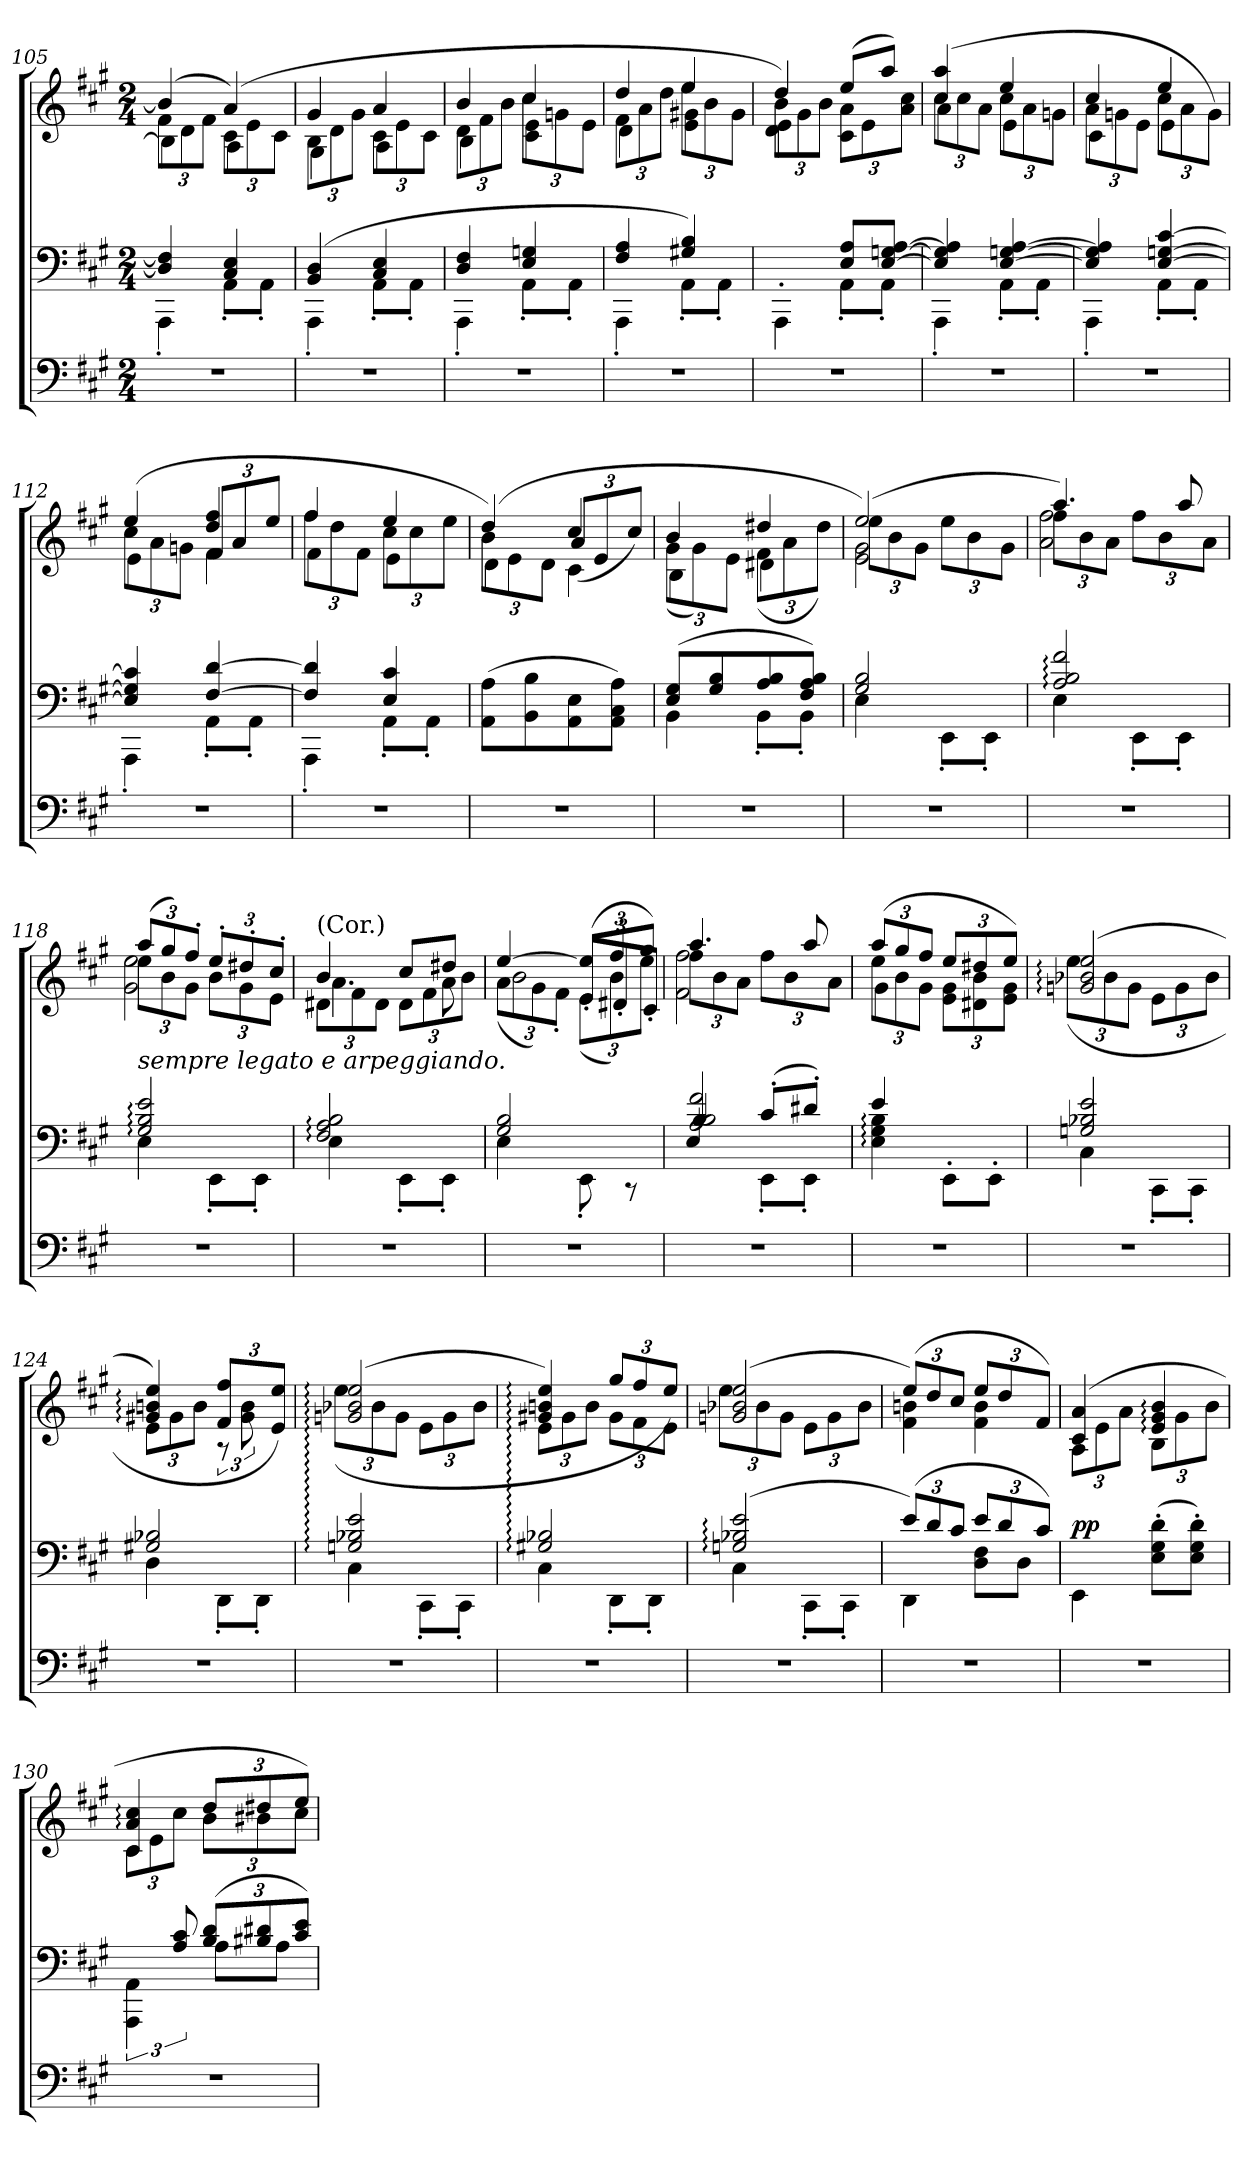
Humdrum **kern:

**kern	**kern	**kern	**dynam
*part1	*part1	*part1	*part1
*staff3	*staff2	*staff1	*staff1/2/3
*clefF4	*clefF4	*clefG2	*
*k[f#c#g#]	*k[f#c#g#]	*k[f#c#g#]	*
*M2/4	*M2/4	*M2/4	*
=105	=105	=105	=105
*	*^	*^	*
*	*	*	*	*Xbrackettup	*
*	*	*	*	*^	*
2r	4D]/ 4F#]/	4AAA'\	(>4b/]	12f#\L	4B\]	.
.	.	.	.	12d\	.	.
.	.	.	.	12f#\J	.	.
.	4C#/ 4E/	8AA'\L	(>4a/)	12c#\L	4A\	.
.	.	.	.	12e\	.	.
.	.	8AA'\J	.	.	.	.
.	.	.	.	12c#\J	.	.
=106	=106	=106	=106	=106	=106	=106
2r	(>4BB/ 4D/	4AAA'\	4g#/	12B\L	4G#\	.
.	.	.	.	12d\	.	.
.	.	.	.	12g#\J	.	.
.	4C#/ 4E/	8AA'\L	4a:/	12c#\L	4A\	.
.	.	.	.	12e\	.	.
.	.	8AA'\J	.	.	.	.
.	.	.	.	12c#\J	.	.
=107	=107	=107	=107	=107	=107	=107
2r	4D/ 4F#/	4AAA'\	4b:/	12d\L	4B\	.
.	.	.	.	12f#\	.	.
.	.	.	.	12b\J	.	.
.	4E/ 4Gn/	8AA'\L	4cc#:/	12cc#\L	4c#\ 4e\	.
.	.	.	.	12gn\	.	.
.	.	8AA'\J	.	.	.	.
.	.	.	.	12e\J	.	.
=108	=108	=108	=108	=108	=108	=108
2r	4F#/ 4A/	4AAA'\	4dd:/	12f#\L	4d\	.
.	.	.	.	12a\	.	.
.	.	.	.	12dd\J	.	.
.	4G#X/ 4B/)	8AA'\L	4ee:/	12ee\L	4e\ 4g#X\	.
.	.	.	.	12b\	.	.
.	.	8AA'\J	.	.	.	.
.	.	.	.	12g#\J	.	.
=109	=109	=109	=109	=109	=109	=109
2r	4ryy	4AAA'\	4dd:/)	12b\L	4d\ 4e\	.
.	.	.	.	12g#\	.	.
.	.	.	.	12b\J	.	.
.	8E/ 8A/L	8AA'\L	(>8ee/L	12c#\ 12a\L	4ryy	.
.	.	.	.	12e\	.	.
.	[8E/ [8Gn/ [8A/J	8AA'\J	8aa/J)	.	.	.
.	.	.	.	12a\ 12cc#\J	.	.
=110	=110	=110	=110	=110	=110	=110
2r	4E]/ 4G]/ 4A]/	4AAA'\	(>4cc#/ 4aa/	12cc#\L	4a\	.
.	.	.	.	12cc#\	.	.
.	.	.	.	12a\J	.	.
.	[4E/ [4Gn/ [4A/	8AA'\L	4ee/	12cc#\L	4e\	.
.	.	.	.	12a\	.	.
.	.	8AA'\J	.	.	.	.
.	.	.	.	12gn\J	.	.
=111	=111	=111	=111	=111	=111	=111
2r	4E]/ 4G]/ 4A]/	4AAA'\	4cc#/	12a\L	4c#\	.
.	.	.	.	12gn\	.	.
.	.	.	.	12e\J	.	.
.	[4E/ [4Gn/ [4c#/	8AA'\L	4ee/	12cc#\L	4e\	.
.	.	.	.	12a\	.	.
.	.	8AA'\J	.	.	.	.
.	.	.	.	12g\J)	.	.
=112	=112	=112	=112	=112	=112	=112
2r	4E]/ 4G]/ 4c#]/	4AAA'\	(>4ee/	12cc#\L	4e\	.
.	.	.	.	12a\	.	.
.	.	.	.	12gn\J	.	.
.	[4F#/ [4d/	8AA'\L	4dd/ 4ff#/	12f#/L	4f#\	.
.	.	.	.	12a/	.	.
.	.	8AA'\J	.	.	.	.
.	.	.	.	12ee/J	.	.
=113	=113	=113	=113	=113	=113	=113
2r	4F#]/ 4d]/	4AAA'\	4ff#/	12ff#\L	4f#\	.
.	.	.	.	12dd\	.	.
.	.	.	.	12f#\J	.	.
.	4E/ 4c#/	8AA'\L	4ee/	12cc#\L	4e\	.
.	.	.	.	12cc#\	.	.
.	.	8AA'\J	.	.	.	.
.	.	.	.	12ee\J	.	.
*	*v	*v	*	*	*	*
=114	=114	=114	=114	=114	=114
2r	(>8AA\ 8A\L	(>4dd/)	12b\L	4d\	.
.	.	.	12e\	.	.
.	8BB\ 8B\	.	.	.	.
.	.	.	12d\J	.	.
.	8AA\ 8E\	4cc#/	(<12a/L	4c#\	.
.	.	.	12e/	.	.
.	8AA\ 8C#\ 8A\J)	.	.	.	.
.	.	.	12cc#/J)	.	.
=115	=115	=115	=115	=115	=115
*	*^	*	*	*	*
2r	(>8E/ 8G#/L	4BB\	4b/	(>12g#\L	4B\	.
.	.	.	.	12g#\)	.	.
.	8G#/ 8B/	.	.	.	.	.
.	.	.	.	12e\J	.	.
.	8A/ 8B/	8BB'\L	4dd#X/	(<12f#\L	4d#X\	.
.	.	.	.	12a\	.	.
.	8F#/ 8A/ 8B/J)	8BB'\J	.	.	.	.
.	.	.	.	12dd#\J)	.	.
=116	=116	=116	=116	=116	=116	=116
2r	2G#/ 2B/	4E\	(>2ee/)	12ee\L	2e\ 2g#\	.
.	.	.	.	12b\	.	.
.	.	.	.	12g#\J	.	.
.	.	8EE'\L	.	12ee\L	.	.
.	.	.	.	12b\	.	.
.	.	8EE'\J	.	.	.	.
.	.	.	.	12g#\J	.	.
=117	=117	=117	=117	=117	=117	=117
2r	2A:/ 2B:/ 2f#:/	4E\	4.aa/)	12ff#\L	2a\ 2ff#\	.
.	.	.	.	12b\	.	.
.	.	.	.	12a\J	.	.
.	.	8EE'\L	.	12ff#\L	.	.
.	.	.	.	12b\	.	.
.	.	8EE'\J	8aa/	.	.	.
.	.	.	.	12a\J	.	.
=118	=118	=118	=118	=118	=118	=118
!	!LO:TX:a:i:t=sempre legato e arpeggiando.	!	!	!	!	!
2r	2G#:/ 2B:/ 2e:/	4E\	(>12aa/L	12ee\L	2g#\ 2ee\	.
.	.	.	12gg#/)	12b\	.	.
.	.	.	12ff#'/J	12g#\J	.	.
.	.	8EE'\L	12ee'/L	12b\L	.	.
.	.	.	12dd#X'/	12g#\	.	.
.	.	8EE'\J	.	.	.	.
.	.	.	12cc#'/J	12e\J	.	.
=119	=119	=119	=119	=119	=119	=119
!	!	!	!LO:TX:a:t=(Cor.)	!	!	!
2r	2F#:/ 2A:/ 2B:/	4E\	4b/	12d#X\L	4.a\	.
.	.	.	.	12f#\	.	.
.	.	.	.	12d#\J	.	.
.	.	8EE'\L	8cc#/L	12d#\L	.	.
.	.	.	.	12f#\	.	.
.	.	8EE'\J	8dd#X/J	.	8a\	.
.	.	.	.	12b\J	.	.
=120	=120	=120	=120	=120	=120	=120
*	*	*	*	*	*^	*
2r	2G#/ 2B/	4E\	[4ee/	(<12a\L	2b\	4ryy	.
.	.	.	.	12g#\)	.	.	.
.	.	.	.	12f#'\J	.	.	.
.	.	8EE'\	(>12ee/L]	(<12e\L	.	12e'\L	.
.	.	.	12ff#/	12b\)	.	12d#X'/	.
.	.	8r	.	.	.	.	.
.	.	.	12gg#/J)	12ee\J	.	12c#'/J	.
*	*	*	*	*	*v	*v	*
=121	=121	=121	=121	=121	=121	=121
*	*	*^	*	*	*	*
2r	2A/ 2B/ 2f#/	4B/	4E/	4.aa/	12ff#\L	2f#\ 2ff#\	.
.	.	.	.	.	12b\	.	.
.	.	.	.	.	12a\J	.	.
.	.	8EE'\L	(>8c#:'/L	.	12ff#\L	.	.
.	.	.	.	.	12b\	.	.
.	.	8EE'\J	8d#X:'/J)	8aa/	.	.	.
.	.	.	.	.	12a\J	.	.
*	*	*v	*v	*	*	*	*
=122	=122	=122	=122	=122	=122	=122
2r	4e/	4E:\ 4G#:\ 4B:\	(>12aa/L	12ee\L	4g#\	.
.	.	.	12gg#/	12b\	.	.
.	.	.	12ff#/J	12g#\J	.	.
.	4ryy	8EE'\L	12ee/L	12e\ 12g#\L	4ryy	.
.	.	.	12dd#X/	12d#X\ 12b\	.	.
.	.	8EE'\J	.	.	.	.
.	.	.	12ee/J)	12e\ 12g#\J	.	.
*	*	*	*	*v	*v	*
=123	=123	=123	=123	=123	=123
!	!	!	!	!	!LO:DY:b
2r	2Gn/ 2B-X/ 2e/	4C#\	(>2gn:/ 2b-X:/ 2ee:/	(>12ee\L	cresc.
.	.	.	.	12b-\	.
.	.	.	.	12g\J	.
.	.	8CC#'\L	.	12e\L	.
.	.	.	.	12g\	.
.	.	8CC#'\J	.	.	.
.	.	.	.	12b-\J	.
=124	=124	=124	=124	=124	=124
2r	2G#X/ 2B-X/	4D\	4g#X:/ 4bn:/ 4ee:/)	12e\L	.
.	.	.	.	12g#\	.
.	.	.	.	12b\J	.
*	*	*	*brackettup	*	*
.	.	8DD'\L	12f#/ 12ff#/L	12r	.
.	.	.	12ryy	12g#\ 12b\	.
.	.	8DD'\J	.	.	.
.	.	.	12e/ 12ee/J)	12ryy	.
=125	=125	=125	=125	=125	=125
*	*	*	*	*Xbrackettup	*
2r	2Gn::/ 2B-X::/ 2e::/	4C#\	(>2gn::/ 2b-X::/ 2ee::/	(>12ee\L	.
.	.	.	.	12b-\	.
.	.	.	.	12g\J	.
.	.	8CC#'\L	.	12e\L	.
.	.	.	.	12g\	.
.	.	8CC#'\J	.	.	.
.	.	.	.	12b-\J	.
=126	=126	=126	=126	=126	=126
2r	2G#X::/ 2B-X::/	4C#\	4g#X::/ 4bn::/ 4ee::/)	12e\L	.
.	.	.	.	12g#\	.
.	.	.	.	12b\J	.
.	.	8DD'\L	12gg#/L	12g#\L	.
.	.	.	12ff#/	12f#\	.
.	.	8DD'\J	.	.	.
.	.	.	12ee/J)	12e\J	.
=127	=127	=127	=127	=127	=127
!	!	!	!	!	!LO:DY:a=2
2r	(>2Gn:/ 2B-X:/ 2e:/	4C#\	(>2gn/ 2b-X/ 2ee/	12ee\L	dimin.
.	.	.	.	12b-\	.
.	.	.	.	12g\J	.
.	.	8CC#'\L	.	12e\L	.
.	.	.	.	12g\	.
.	.	8CC#'\J	.	.	.
.	.	.	.	12b-\J	.
=128	=128	=128	=128	=128	=128
*	*Xbrackettup	*	*	*	*
2r	(>12e/L)	4DD\	(>12ee/L)	4f#\ 4bn\	.
.	12d/	.	12dd/	.	.
.	12c#/J	.	12cc#/J	.	.
.	12e/L	8D\ 8F#\L	12ee/L	4f#\ 4b\	.
.	12d/	.	12dd/	.	.
.	.	8D\J	.	.	.
.	12c#/J)	.	12f#/J)	.	.
*	*v	*v	*	*	*
=129	=129	=129	=129	=129
!	!	!	!	!LO:DY:a=2
!	!	!	!	!LO:DY:n=1:a
2r	4EE\	(>4c#/ 4a/	12A\L	p p
.	.	.	12e\	.
.	.	.	12a\J	.
.	(>8E'\ 8G#'\ 8d'\L	4e:/ 4g#:/ 4b:/	12B\L	.
.	.	.	12g#\	.
.	8E'\ 8G#'\ 8d'\J)	.	.	.
.	.	.	12b\J	.
*	*	*v	*v	*
=130	=130	=130	=130
*	*brackettup	*	*
*	*^	*^	*
*	*	*	*	*^	*
2r	6AAA\ 6AA\	4ryy	4a:/ 4cc#:/	12c#\L	4c#/	.
.	.	.	.	12e\	.	.
.	12A/ 12c#/	.	.	12cc#\J	.	.
*	*Xbrackettup	*	*	*	*	*
!	!	!	!	!	!	!LO:DY:a=2
.	(>12B/ 12d/L	8A\L	12dd/L	12b\L	4ryy	cresc.
.	12B#X/ 12d#X/	.	12dd#X/	12b#X\	.	.
.	.	8A\J	.	.	.	.
.	12c#/ 12e/J)	.	12ee/J)	12cc#\J	.	.
*	*v	*v	*	*	*	*
*	*	*v	*v	*v	*
=	=	=	=
*-	*-	*-	*-
